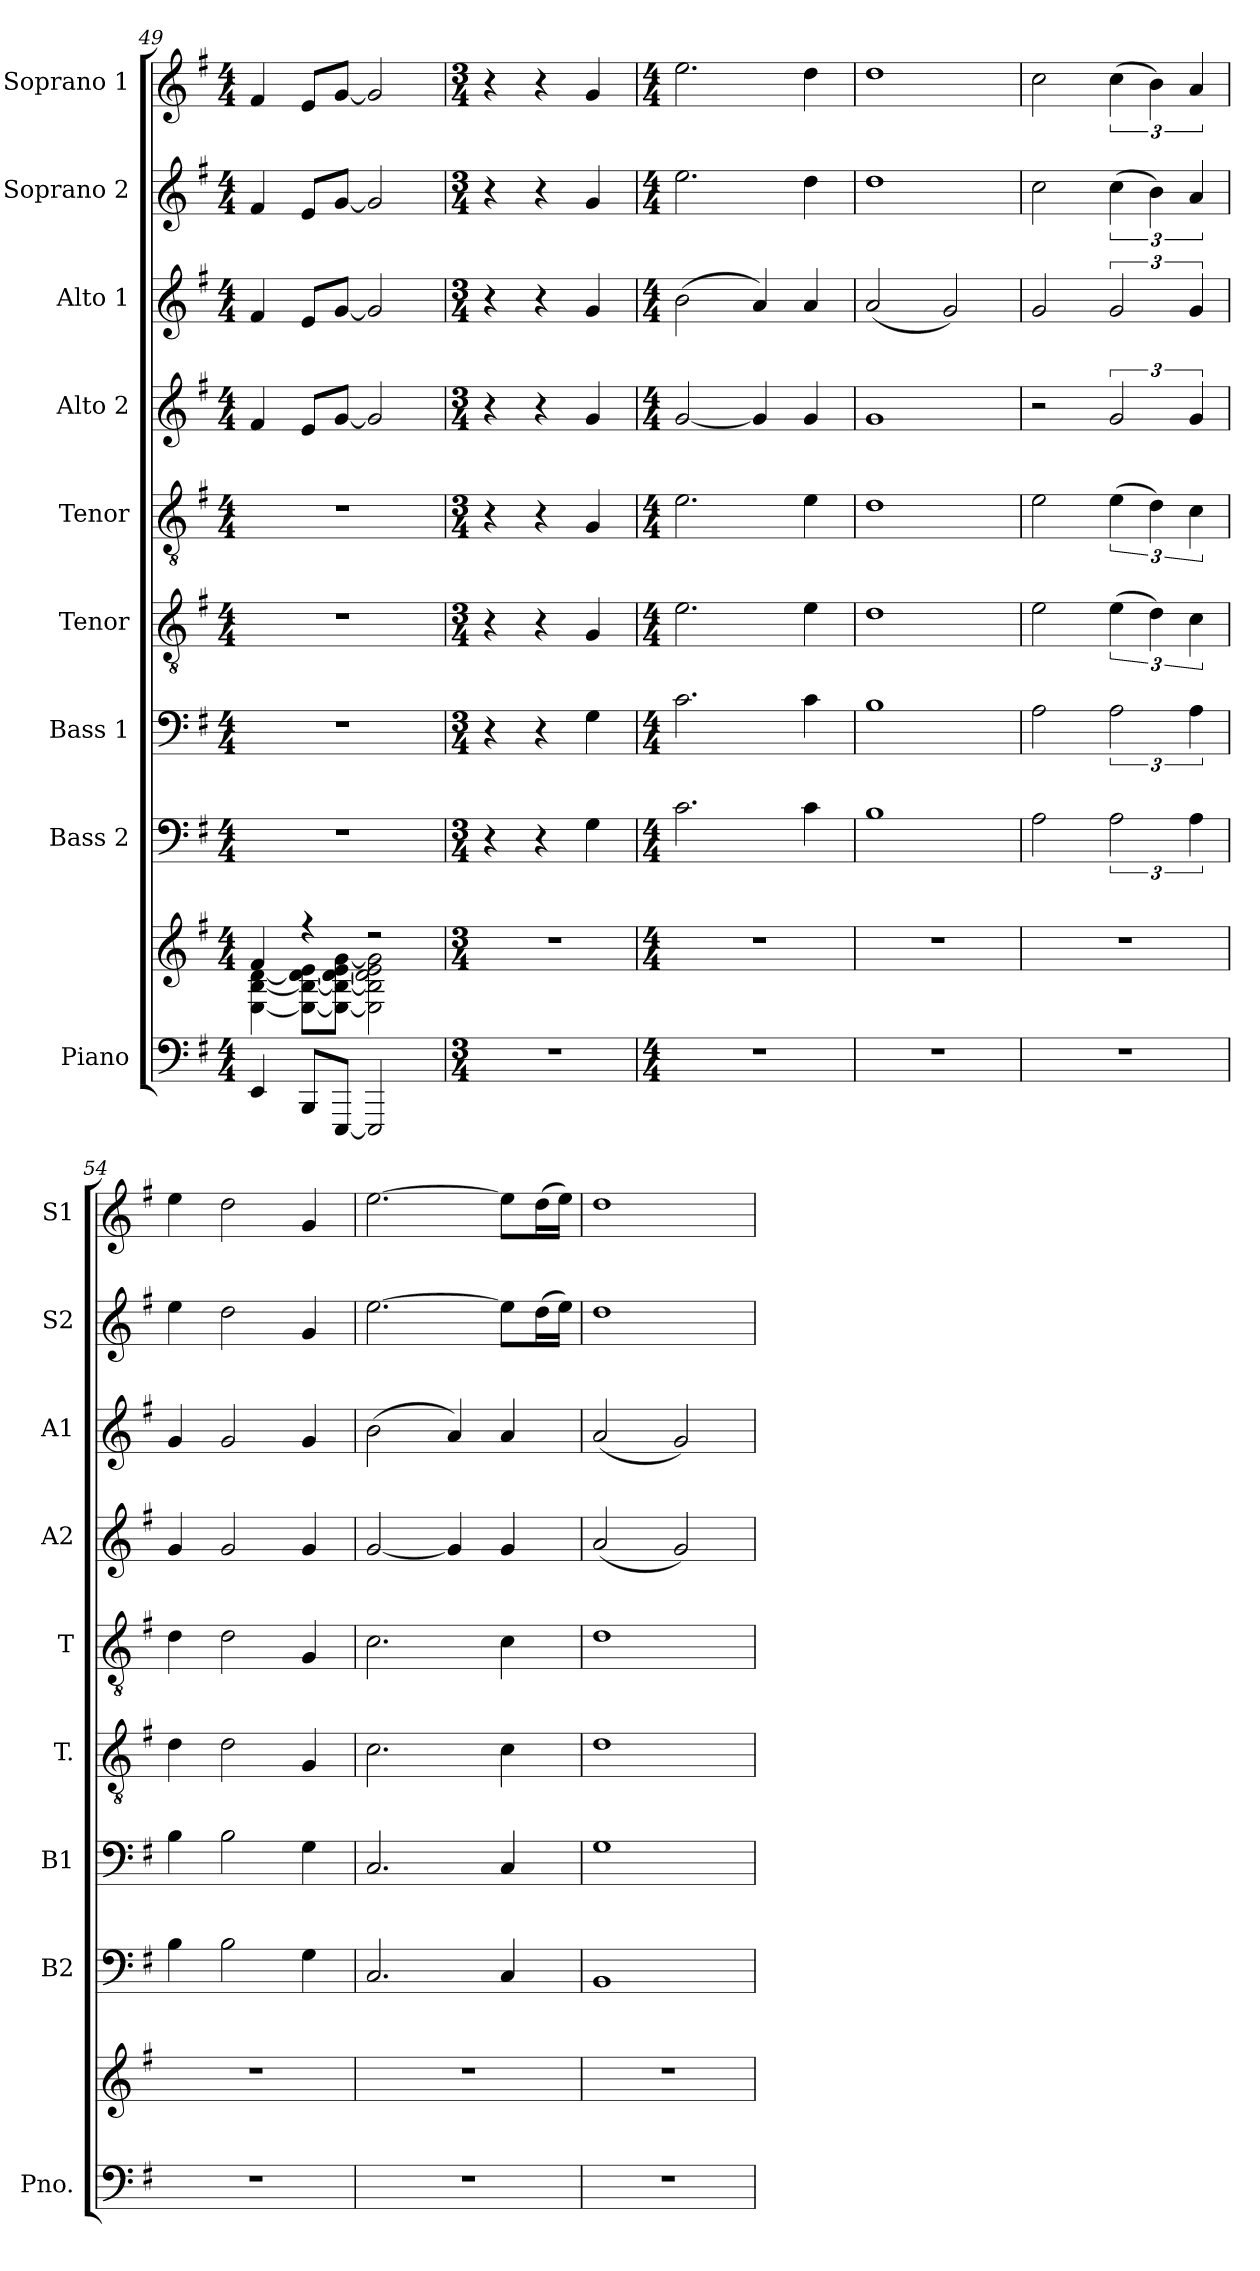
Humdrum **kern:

**kern	**kern	**kern	**kern	**kern	**kern	**kern	**kern	**kern	**kern
*part9	*part9	*part8	*part7	*part6	*part5	*part4	*part3	*part2	*part1
*staff10	*staff9	*staff8	*staff7	*staff6	*staff5	*staff4	*staff3	*staff2	*staff1
*I"Piano	*	*I"Bass 2	*I"Bass 1	*I"Tenor	*I"Tenor	*I"Alto 2	*I"Alto 1	*I"Soprano 2	*I"Soprano 1
*I'Pno.	*	*I'B2	*I'B1	*I'T.	*I'T	*I'A2	*I'A1	*I'S2	*I'S1
*clefF4	*clefG2	*clefF4	*clefF4	*clefGv2	*clefGv2	*clefG2	*clefG2	*clefG2	*clefG2
*k[f#]	*k[f#]	*k[f#]	*k[f#]	*k[f#]	*k[f#]	*k[f#]	*k[f#]	*k[f#]	*k[f#]
*M4/4	*M4/4	*M4/4	*M4/4	*M4/4	*M4/4	*M4/4	*M4/4	*M4/4	*M4/4
=49	=49	=49	=49	=49	=49	=49	=49	=49	=49
*	*^	*	*	*	*	*	*	*	*
4EE/	4f#/	[4E\ [4B\ [4d\	1r	1r	1r	1r	4f#/	4f#/	4f#/	4f#/
8BBB/L	4r	8E\_ 8B\_ 8d\_ 8e\L	.	.	.	.	8e/L	8e/L	8e/L	8e/L
*	*	*	*	*	*	*	*	*	*	*MM27
[8EEE/J	.	8E\_ 8B\_ 8d\_ [8e\ [8g\J	.	.	.	.	[8g/J	[8g/J	[8g/J	[8g/J
2EEE/]	2r	2E\] 2B\] 2d\] 2e\] 2g\]	.	.	.	.	2g/]	2g/]	2g/]	2g/]
*	*v	*v	*	*	*	*	*	*	*	*
*	*	*	*	*	*	*	*	*	*MM54
=50	=50	=50	=50	=50	=50	=50	=50	=50	=50
!!LO:REH:place=s1:a:B:fs=14:t=C
*M3/4	*M3/4	*M3/4	*M3/4	*M3/4	*M3/4	*M3/4	*M3/4	*M3/4	*M3/4
*	*	*	*	*	*	*	*	*	*MM60
2.r	2.r	4r	4r	4r	4r	4r	4r	4r	4r
.	.	4r	4r	4r	4r	4r	4r	4r	4r
.	.	4G\	4G\	4G/	4G/	4g/	4g/	4g/	4g/
=51	=51	=51	=51	=51	=51	=51	=51	=51	=51
*M4/4	*M4/4	*M4/4	*M4/4	*M4/4	*M4/4	*M4/4	*M4/4	*M4/4	*M4/4
1r	1r	2.c\	2.c\	2.e\	2.e\	[2g/	(>2b\	2.ee\	2.ee\
.	.	.	.	.	.	4g/]	4a/)	.	.
.	.	4c\	4c\	4e\	4e\	4g/	4a/	4dd\	4dd\
=52	=52	=52	=52	=52	=52	=52	=52	=52	=52
1r	1r	1B	1B	1d	1d	1g	(<2a/	1dd	1dd
.	.	.	.	.	.	.	2g/)	.	.
=53	=53	=53	=53	=53	=53	=53	=53	=53	=53
1r	1r	2A\	2A\	2e\	2e\	2r	2g/	2cc\	2cc\
.	.	3A\	3A\	(>6e\	(>6e\	3g/	3g/	(>6cc\	(>6cc\
.	.	.	.	6d\)	6d\)	.	.	6b\)	6b\)
.	.	6A\	6A\	6c\	6c\	6g/	6g/	6a/	6a/
=54	=54	=54	=54	=54	=54	=54	=54	=54	=54
1r	1r	4B\	4B\	4d\	4d\	4g/	4g/	4ee\	4ee\
.	.	2B\	2B\	2d\	2d\	2g/	2g/	2dd\	2dd\
.	.	4G\	4G\	4G/	4G/	4g/	4g/	4g/	4g/
=55	=55	=55	=55	=55	=55	=55	=55	=55	=55
1r	1r	2.C/	2.C/	2.c\	2.c\	[2g/	(>2b\	[2.ee\	[2.ee\
.	.	.	.	.	.	4g/]	4a/)	.	.
.	.	4C/	4C/	4c\	4c\	4g/	4a/	8ee\L]	8ee\L]
.	.	.	.	.	.	.	.	(>16dd\L	(>16dd\L
.	.	.	.	.	.	.	.	16ee\JJ)	16ee\JJ)
=56	=56	=56	=56	=56	=56	=56	=56	=56	=56
1r	1r	1BB	1G	1d	1d	(<2a/	(<2a/	1dd	1dd
.	.	.	.	.	.	2g/)	2g/)	.	.
=	=	=	=	=	=	=	=	=	=
*-	*-	*-	*-	*-	*-	*-	*-	*-	*-
